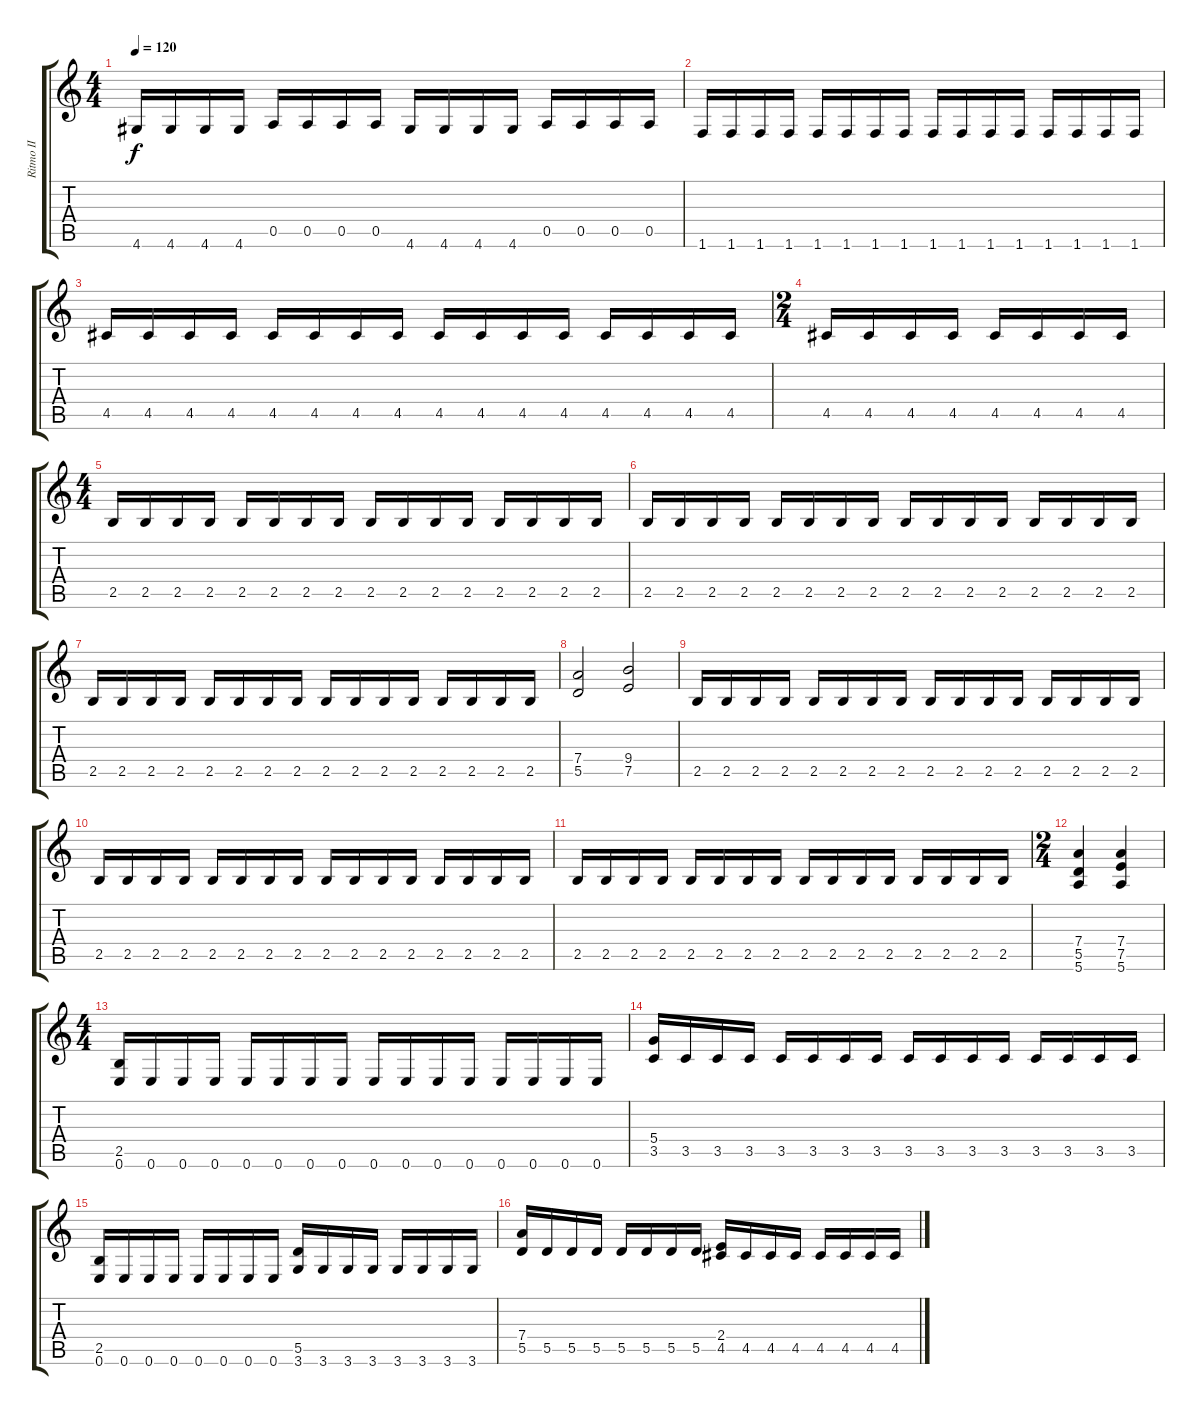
\track ("Ritmo II" "Ritmo II") {instrument distortionguitar}
\staff {score tabs}
\tuning (E4 B3 G3 D3 A2 E2) {hide}
\ts (4 4)
\tempo 120
\clef g2
\ks c
4.6.16{dy f} 4.6.16 4.6.16 4.6.16 0.5.16 0.5.16 0.5.16 0.5.16 4.6.16 4.6.16 4.6.16 4.6.16 0.5.16 0.5.16 0.5.16 0.5.16 |
1.6.16 1.6.16 1.6.16 1.6.16 1.6.16 1.6.16 1.6.16 1.6.16 1.6.16 1.6.16 1.6.16 1.6.16 1.6.16 1.6.16 1.6.16 1.6.16 |
4.5.16 4.5.16 4.5.16 4.5.16 4.5.16 4.5.16 4.5.16 4.5.16 4.5.16 4.5.16 4.5.16 4.5.16 4.5.16 4.5.16 4.5.16 4.5.16 |
\ts (2 4)
4.5.16 4.5.16 4.5.16 4.5.16 4.5.16 4.5.16 4.5.16 4.5.16 |
\ts (4 4)
2.5.16 2.5.16 2.5.16 2.5.16 2.5.16 2.5.16 2.5.16 2.5.16 2.5.16 2.5.16 2.5.16 2.5.16 2.5.16 2.5.16 2.5.16 2.5.16 |
2.5.16 2.5.16 2.5.16 2.5.16 2.5.16 2.5.16 2.5.16 2.5.16 2.5.16 2.5.16 2.5.16 2.5.16 2.5.16 2.5.16 2.5.16 2.5.16 |
2.5.16 2.5.16 2.5.16 2.5.16 2.5.16 2.5.16 2.5.16 2.5.16 2.5.16 2.5.16 2.5.16 2.5.16 2.5.16 2.5.16 2.5.16 2.5.16 |
(7.4 5.5).2 (9.4 7.5).2 |
2.5.16 2.5.16 2.5.16 2.5.16 2.5.16 2.5.16 2.5.16 2.5.16 2.5.16 2.5.16 2.5.16 2.5.16 2.5.16 2.5.16 2.5.16 2.5.16 |
2.5.16 2.5.16 2.5.16 2.5.16 2.5.16 2.5.16 2.5.16 2.5.16 2.5.16 2.5.16 2.5.16 2.5.16 2.5.16 2.5.16 2.5.16 2.5.16 |
2.5.16 2.5.16 2.5.16 2.5.16 2.5.16 2.5.16 2.5.16 2.5.16 2.5.16 2.5.16 2.5.16 2.5.16 2.5.16 2.5.16 2.5.16 2.5.16 |
\ts (2 4)
(7.4 5.5 5.6).4 (7.4 7.5 5.6).4 |
\ts (4 4)
(2.5 0.6).16 0.6.16 0.6.16 0.6.16 0.6.16 0.6.16 0.6.16 0.6.16 0.6.16 0.6.16 0.6.16 0.6.16 0.6.16 0.6.16 0.6.16 0.6.16 |
(5.4 3.5).16 3.5.16 3.5.16 3.5.16 3.5.16 3.5.16 3.5.16 3.5.16 3.5.16 3.5.16 3.5.16 3.5.16 3.5.16 3.5.16 3.5.16 3.5.16 |
(2.5 0.6).16 0.6.16 0.6.16 0.6.16 0.6.16 0.6.16 0.6.16 0.6.16 (5.5 3.6).16 3.6.16 3.6.16 3.6.16 3.6.16 3.6.16 3.6.16 3.6.16 |
(7.4 5.5).16 5.5.16 5.5.16 5.5.16 5.5.16 5.5.16 5.5.16 5.5.16 (2.4 4.5).16 4.5.16 4.5.16 4.5.16 4.5.16 4.5.16 4.5.16 4.5.16
